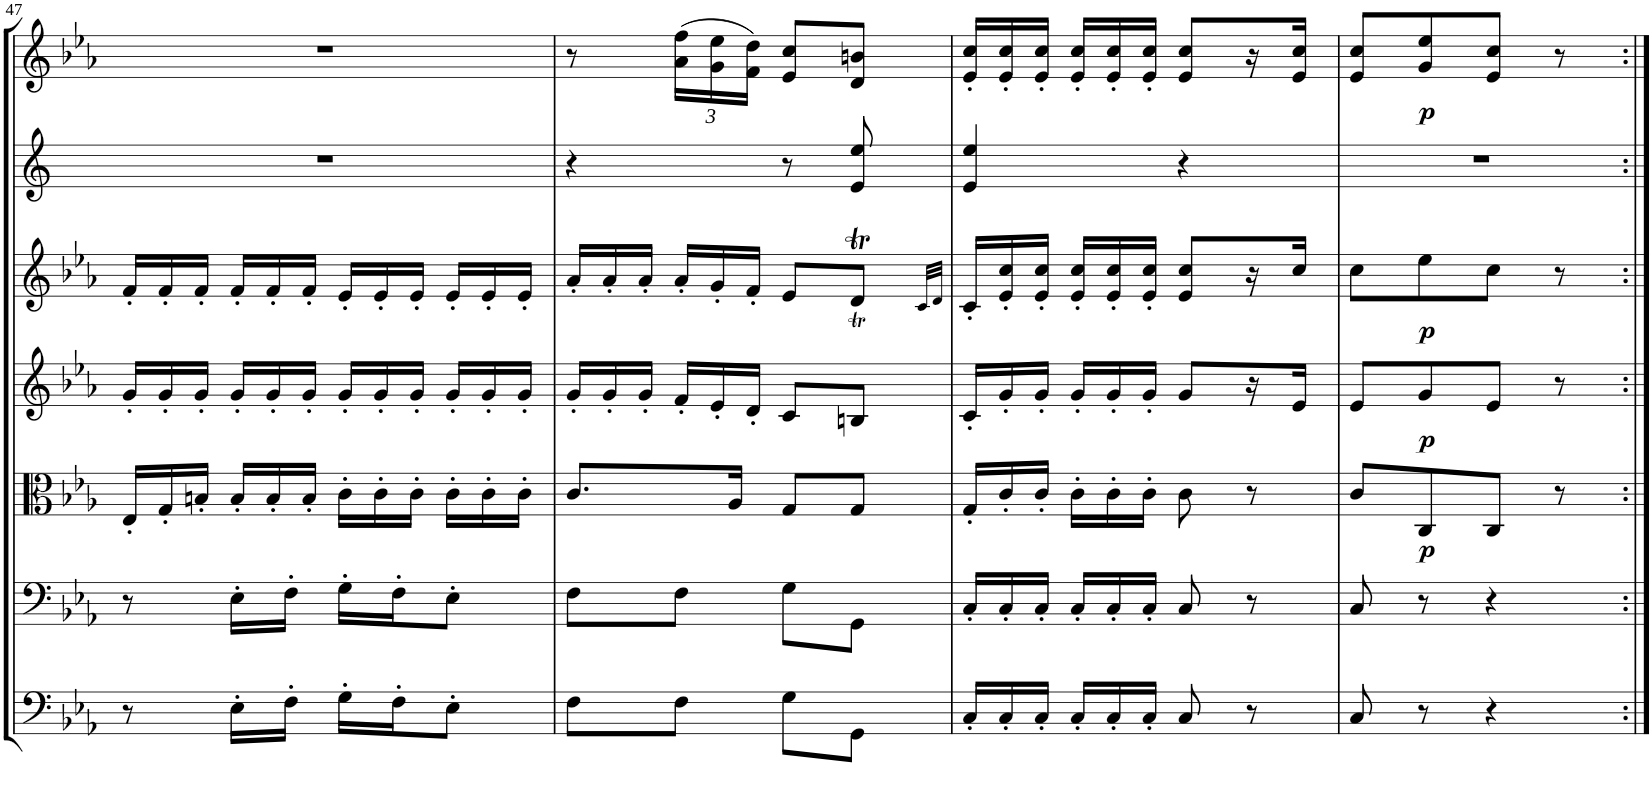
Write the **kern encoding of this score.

**kern	**kern	**kern	**dynam	**kern	**dynam	**kern	**dynam	**kern	**kern	**dynam
*part7	*part6	*part5	*part5	*part4	*part4	*part3	*part3	*part2	*part1	*part1
*staff7	*staff6	*staff5	*staff5	*staff4	*staff4	*staff3	*staff3	*staff2	*staff1	*staff1
*I"Basso	*I"Violoncello	*I"Viola	*	*I"Violino II	*	*I"Violino I	*	*I"Corni in Es	*I"Oboi	*
*	*	*	*	*	*	*	*	*	*I'Ob	*
!!LO:PB:g=z
*clefF4	*clefF4	*clefC3	*	*clefG2	*	*clefG2	*	*clefG2	*clefG2	*
*Trd7c12	*	*	*	*	*	*	*	*Trd5c9	*	*
*k[b-e-a-]	*k[b-e-a-]	*k[b-e-a-]	*	*k[b-e-a-]	*	*k[b-e-a-]	*	*k[]	*k[b-e-a-]	*
*M2/4	*M2/4	*M2/4	*	*M2/4	*	*M2/4	*	*M2/4	*M2/4	*
*	*	*Xtuplet	*	*Xtuplet	*	*Xtuplet	*	*	*	*
=47	=47	=47	=47	=47	=47	=47	=47	=47	=47	=47
8r	8r	24E-'/LL	.	24g'/LL	.	24f'/LL	.	2r	2r	.
.	.	24G'/	.	24g'/	.	24f'/	.	.	.	.
.	.	24Bn'/JJ	.	24g'/JJ	.	24f'/JJ	.	.	.	.
16E-'\LL	16E-'\LL	24B'/LL	.	24g'/LL	.	24f'/LL	.	.	.	.
.	.	24B'/	.	24g'/	.	24f'/	.	.	.	.
16F'\JJ	16F'\JJ	.	.	.	.	.	.	.	.	.
.	.	24B'/JJ	.	24g'/JJ	.	24f'/JJ	.	.	.	.
16G'\LL	16G'\LL	24c'\LL	.	24g'/LL	.	24e-'/LL	.	.	.	.
.	.	24c'\	.	24g'/	.	24e-'/	.	.	.	.
16F'\J	16F'\J	.	.	.	.	.	.	.	.	.
.	.	24c'\JJ	.	24g'/JJ	.	24e-'/JJ	.	.	.	.
8E-'\J	8E-'\J	24c'\LL	.	24g'/LL	.	24e-'/LL	.	.	.	.
.	.	24c'\	.	24g'/	.	24e-'/	.	.	.	.
.	.	24c'\JJ	.	24g'/JJ	.	24e-'/JJ	.	.	.	.
=48	=48	=48	=48	=48	=48	=48	=48	=48	=48	=48
*	*	*	*	*	*	*^	*	*	*	*
8F\L	8F\L	8.c/L	.	24g'/LL	.	24a-'</LL	4.ryy	.	4r	8r	.
.	.	.	.	24g'/	.	24a-'</	.	.	.	.	.
.	.	.	.	24g'/JJ	.	24a-'</JJ	.	.	.	.	.
*	*	*	*	*	*	*	*	*	*	*Xbrackettup	*
8F\J	8F\J	.	.	24f'/LL	.	24a-'</LL	.	.	.	(24a-\ 24ff\LL	.
.	.	.	.	24e-'/	.	24g'</	.	.	.	24g\ 24ee-\	.
.	.	16A-/Jk	.	.	.	.	.	.	.	.	.
.	.	.	.	24d'/JJ	.	24f'</JJ	.	.	.	24f\ 24dd\JJ)	.
8G\L	8G\L	8G/L	.	8c/L	.	8e-/L	.	.	8r	8e-/ 8cc/L	.
8GG\J	8GG\J	8G/J	.	8Bn/J	.	8dt/J	15.dt!	.	8e/ 8ee/	8d/ 8bn/J	.
.	.	.	.	.	.	.	120d!	.	.	.	.
.	.	.	.	.	.	.	120c!/LLL	.	.	.	.
.	.	.	.	.	.	.	120d!/JJJ	.	.	.	.
*	*	*	*	*	*	*v	*v	*	*	*	*
=49	=49	=49	=49	=49	=49	=49	=49	=49	=49	=49
*Xtuplet	*Xtuplet	*	*	*	*	*	*	*	*Xtuplet	*
24C'/LL	24C'/LL	24G'/LL	.	24c'/LL	.	24c'/LL	.	4e/ 4ee/	24e-/' 24cc/'LL	.
24C'/	24C'/	24c'/	.	24g'/	.	24e-/' 24cc/'	.	.	24e-/' 24cc/'	.
24C'/JJ	24C'/JJ	24c'/JJ	.	24g'/JJ	.	24e-/' 24cc/'JJ	.	.	24e-/' 24cc/'JJ	.
24C'/LL	24C'/LL	24c'\LL	.	24g'/LL	.	24e-/' 24cc/'LL	.	.	24e-/' 24cc/'LL	.
24C'/	24C'/	24c'\	.	24g'/	.	24e-/' 24cc/'	.	.	24e-/' 24cc/'	.
24C'/JJ	24C'/JJ	24c'\JJ	.	24g'/JJ	.	24e-/' 24cc/'JJ	.	.	24e-/' 24cc/'JJ	.
8C/	8C/	8c\	.	8g/L	.	8e-/ 8cc/L	.	4r	8e-/ 8cc/L	.
8r	8r	8r	.	16r	.	16r	.	.	16r	.
.	.	.	.	16e-/JJ	.	16cc/JJ	.	.	16e-/ 16cc/JJ	.
=50	=50	=50	=50	=50	=50	=50	=50	=50	=50	=50
8C/	8C/	8c/L	.	8e-/L	.	8cc\L	.	2r	8e-/ 8cc/L	.
!	!	!	!LO:DY:b	!	!LO:DY:b	!	!LO:DY:b	!	!	!LO:DY:b
8r	8r	8C/	p	8g/	p	8ee-\	p	.	8g/ 8ee-/	p
4r	4r	8C/J	.	8e-/J	.	8cc\J	.	.	8e-/ 8cc/J	.
.	.	8r	.	8r	.	8r	.	.	8r	.
=:|!	=:|!	=:|!	=:|!	=:|!	=:|!	=:|!	=:|!	=:|!	=:|!	=:|!
*-	*-	*-	*-	*-	*-	*-	*-	*-	*-	*-
